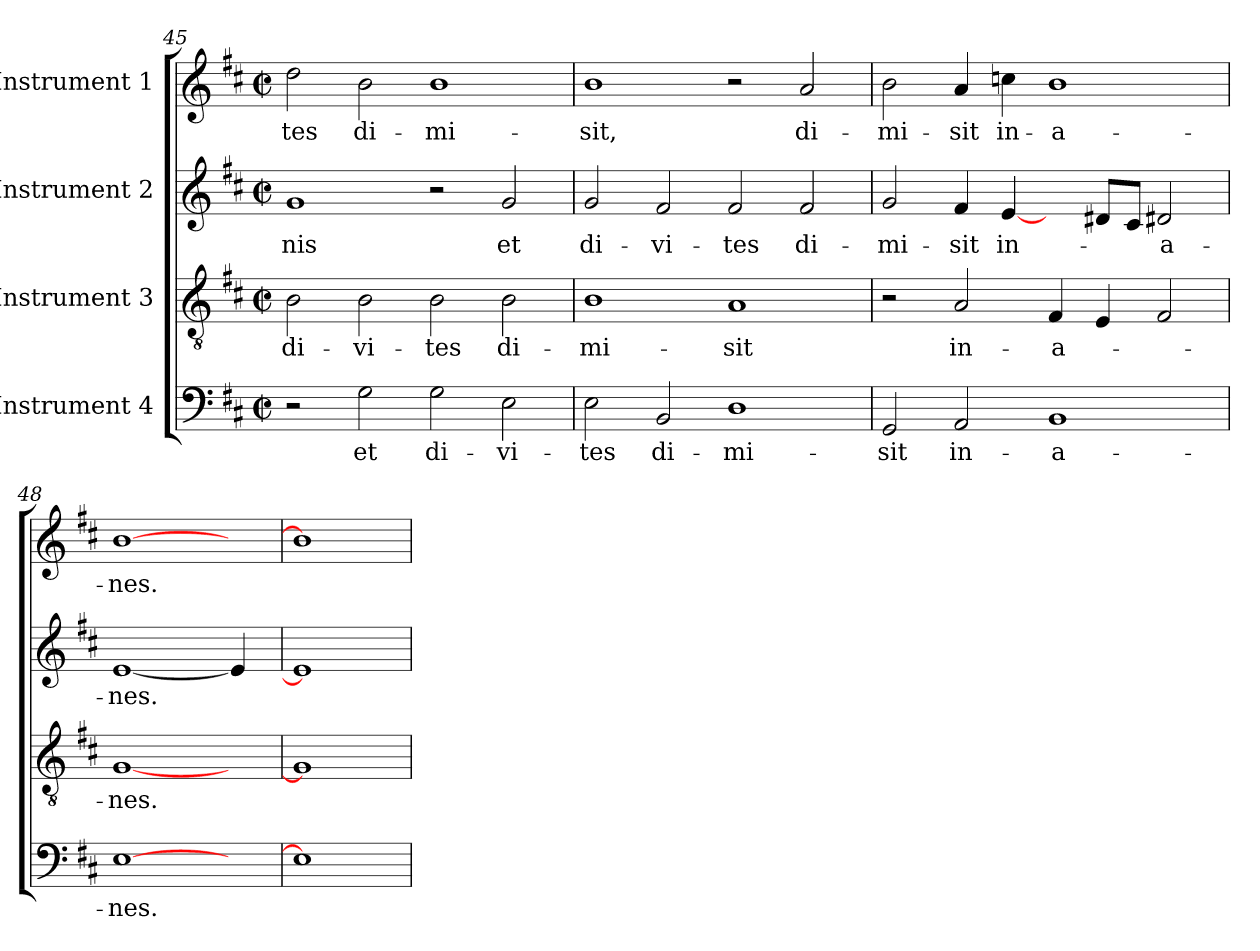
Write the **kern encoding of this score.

**kern	**text	**kern	**text	**kern	**text	**kern	**text
*part4	*part4	*part3	*part3	*part2	*part2	*part1	*part1
*staff4	*staff4	*staff3	*staff3	*staff2	*staff2	*staff1	*staff1
*I"Instrument 4	*	*I"Instrument 3	*	*I"Instrument 2	*	*I"Instrument 1	*
*clefF4	*	*clefGv2	*	*clefG2	*	*clefG2	*
*k[f#c#]	*	*k[f#c#]	*	*k[f#c#]	*	*k[f#c#]	*
*D:	*	*D:	*	*D:	*	*D:	*
*M2/2	*	*M2/2	*	*M2/2	*	*M2/2	*
*met(c|)	*	*met(c|)	*	*met(c|)	*	*met(c|)	*
=45	=45	=45	=45	=45	=45	=45	=45
!	!	!	!LO:LY:b:cj	!	!LO:LY:b:cj	!	!LO:LY:b:cj
2r	.	2B\	di-	1g	-nis	2dd\	-tes
!	!LO:LY:b:cj	!	!LO:LY:b:cj	!	!	!	!LO:LY:b:cj
2G\	et	2B\	-vi-	.	.	2b\	di-
!	!LO:LY:b:cj	!	!LO:LY:b:cj	!	!	!	!LO:LY:b:cj
2G\	di-	2B\	-tes	2r	.	1b	-mi-
!	!LO:LY:b:cj	!	!LO:LY:b:cj	!	!LO:LY:b:cj	!	!
2E\	-vi-	2B\	di-	2g/	et	.	.
=46	=46	=46	=46	=46	=46	=46	=46
!	!LO:LY:b:cj	!	!LO:LY:b:cj	!	!LO:LY:b:cj	!	!LO:LY:b:cj
2E\	-tes	1B	-mi-	2g/	di-	1b	-sit,
!	!LO:LY:b:cj	!	!	!	!LO:LY:b:cj	!	!
2BB/	di-	.	.	2f#/	-vi-	.	.
!	!LO:LY:b:cj	!	!LO:LY:b:cj	!	!LO:LY:b:cj	!	!
1D	-mi-	1A	-sit	2f#/	-tes	2r	.
!	!	!	!	!	!LO:LY:b:cj	!	!LO:LY:b:cj
.	.	.	.	2f#/	di-	2a/	di-
=47	=47	=47	=47	=47	=47	=47	=47
!	!LO:LY:b:cj	!	!	!	!LO:LY:b:cj	!	!LO:LY:b:cj
2GG/	-sit	2r	.	2g/	-mi-	2b\	-mi-
!	!LO:LY:b:cj	!	!LO:LY:b:cj	!	!LO:LY:b:cj	!	!LO:LY:b:cj
2AA/	in-	2A/	in-	4f#/	-sit	4a/	-sit
!	!	!	!	!	!LO:LY:b:cj	!	!LO:LY:b:cj
.	.	.	.	[4e/	in-	4ccn\	in-
!	!LO:LY:b:cj	!	!LO:LY:b:cj	!	!	!	!LO:LY:b:cj
1BB	-a-	4F#/	-a-	4ryy	.	1b	-a-
.	.	4E/	.	8d#/L	.	.	.
.	.	.	.	8c#/J	.	.	.
!	!	!	!	!	!LO:LY:b:cj	!	!
.	.	2F#/	.	2d#X/	-a-	.	.
=48	=48	=48	=48	=48	=48	=48	=48
!	!LO:LY:b:cj	!	!LO:LY:b:cj	!	!LO:LY:b:cj	!	!LO:LY:b:cj
[1E	-nes.	[1G	-nes.	[1e	-nes.	[1b	-nes.
4ryy	.	4ryy	.	4e/]	.	4ryy	.
=49	=49	=49	=49	=49	=49	=49	=49
1E]	.	1G]	.	1e]	.	1b]	.
=	=	=	=	=	=	=	=
*-	*-	*-	*-	*-	*-	*-	*-
